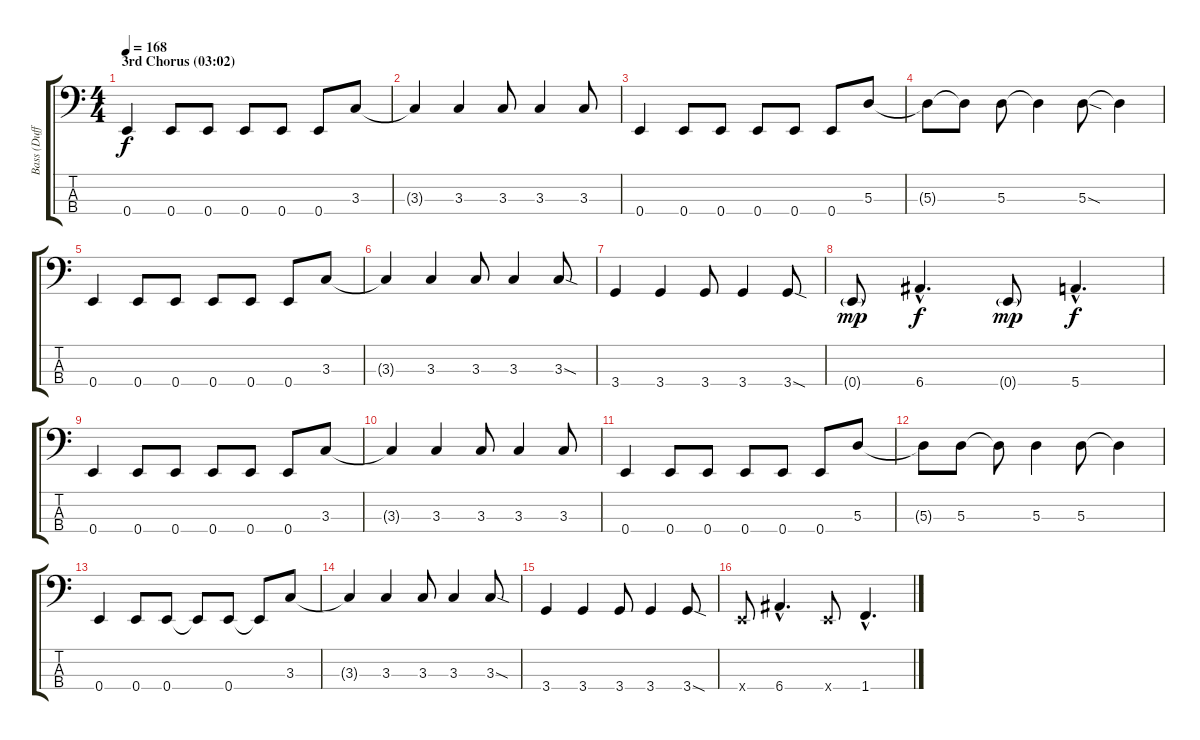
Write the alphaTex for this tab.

\track ("Bass (Duff McKagan)" "Bass (Duff") {instrument electricbassfinger}
\staff {score tabs}
\tuning (G2 D2 A1 E1) {hide}
\ts (4 4)
\section ("" "3rd Chorus (03:02)")
\tempo 168
\clef f4
\ks c
0.4.4{dy f} 0.4.8 0.4.8 0.4.8 0.4.8 0.4.8 3.3.8 |
3.3{t}.4 3.3.4 3.3.8 3.3.4 3.3.8 |
0.4.4 0.4.8 0.4.8 0.4.8 0.4.8 0.4.8 5.3.8 |
5.3{t}.8 5.3{t}.8 5.3.8 5.3{t}.4 5.3{sod}.8 5.3{t}.4 |
0.4.4 0.4.8 0.4.8 0.4.8 0.4.8 0.4.8 3.3.8 |
3.3{t}.4 3.3.4 3.3.8 3.3.4 3.3{sod}.8 |
3.4.4 3.4.4 3.4.8 3.4.4 3.4{sod}.8 |
0.4{g}.8{dy mp} 6.4{hac}.4{d dy f} 0.4{g}.8{dy mp} 5.4{hac}.4{d dy f} |
0.4.4 0.4.8 0.4.8 0.4.8 0.4.8 0.4.8 3.3.8 |
3.3{t}.4 3.3.4 3.3.8 3.3.4 3.3.8 |
0.4.4 0.4.8 0.4.8 0.4.8 0.4.8 0.4.8 5.3.8 |
5.3{t}.8 5.3.8 5.3{t}.8 5.3.4 5.3.8 5.3{t}.4 |
0.4.4 0.4.8 0.4.8 0.4{t}.8 0.4.8 0.4{t}.8 3.3.8 |
3.3{t}.4 3.3.4 3.3.8 3.3.4 3.3{sod}.8 |
3.4.4 3.4.4 3.4.8 3.4.4 3.4{sod}.8 |
0.4{x}.8 6.4{hac}.4{d} 0.4{x}.8 1.4{hac}.4{d}
